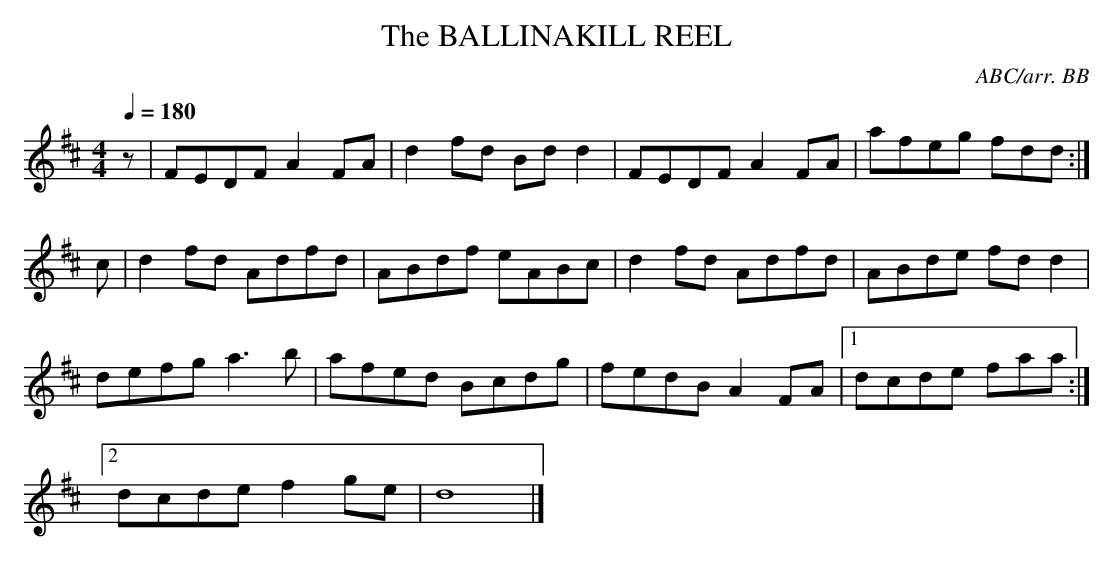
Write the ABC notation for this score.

X:1
T:BALLINAKILL REEL, The
C:ABC/arr. BB
Q:1/4=180
L:1/8
M:4/4
K:D
z|FEDF A2FA|d2fd Bdd2|FEDF A2 FA|afeg fdd :|
c|d2 fd Adfd|ABdf eABc|d2 fd Adfd|ABde fdd2|
defg a3 b|afed Bcdg|fedB A2 FA|1 dcde faa:|
[2 dcde f2ge|d8|]
